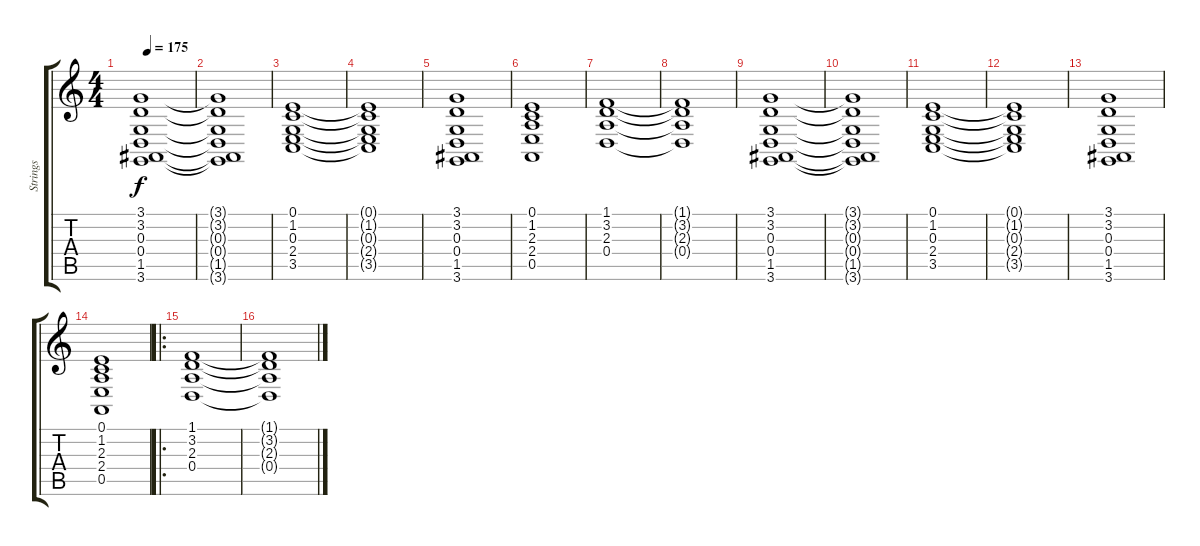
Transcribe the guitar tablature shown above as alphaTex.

\track ("Strings" "Strings") {instrument stringensemble1}
\staff {score tabs}
\tuning (E4 B3 G3 D3 A2 E2) {hide}
\ts (4 4)
\tempo 175
\clef g2
\ks c
(3.1 3.2 0.3 0.4 1.5 3.6).1{dy f} |
(3.1{t} 3.2{t} 0.3{t} 0.4{t} 1.5{t} 3.6{t}).1 |
(0.1 1.2 0.3 2.4 3.5).1 |
(0.1{t} 1.2{t} 0.3{t} 2.4{t} 3.5{t}).1 |
(3.1 3.2 0.3 0.4 1.5 3.6).1 |
(0.1 1.2 2.3 2.4 0.5).1 |
(1.1 3.2 2.3 0.4).1 |
(1.1{t} 3.2{t} 2.3{t} 0.4{t}).1 |
(3.1 3.2 0.3 0.4 1.5 3.6).1 |
(3.1{t} 3.2{t} 0.3{t} 0.4{t} 1.5{t} 3.6{t}).1 |
(0.1 1.2 0.3 2.4 3.5).1 |
(0.1{t} 1.2{t} 0.3{t} 2.4{t} 3.5{t}).1 |
(3.1 3.2 0.3 0.4 1.5 3.6).1 |
(0.1 1.2 2.3 2.4 0.5).1 |
\ro
(1.1 3.2 2.3 0.4).1 |
(1.1{t} 3.2{t} 2.3{t} 0.4{t}).1
